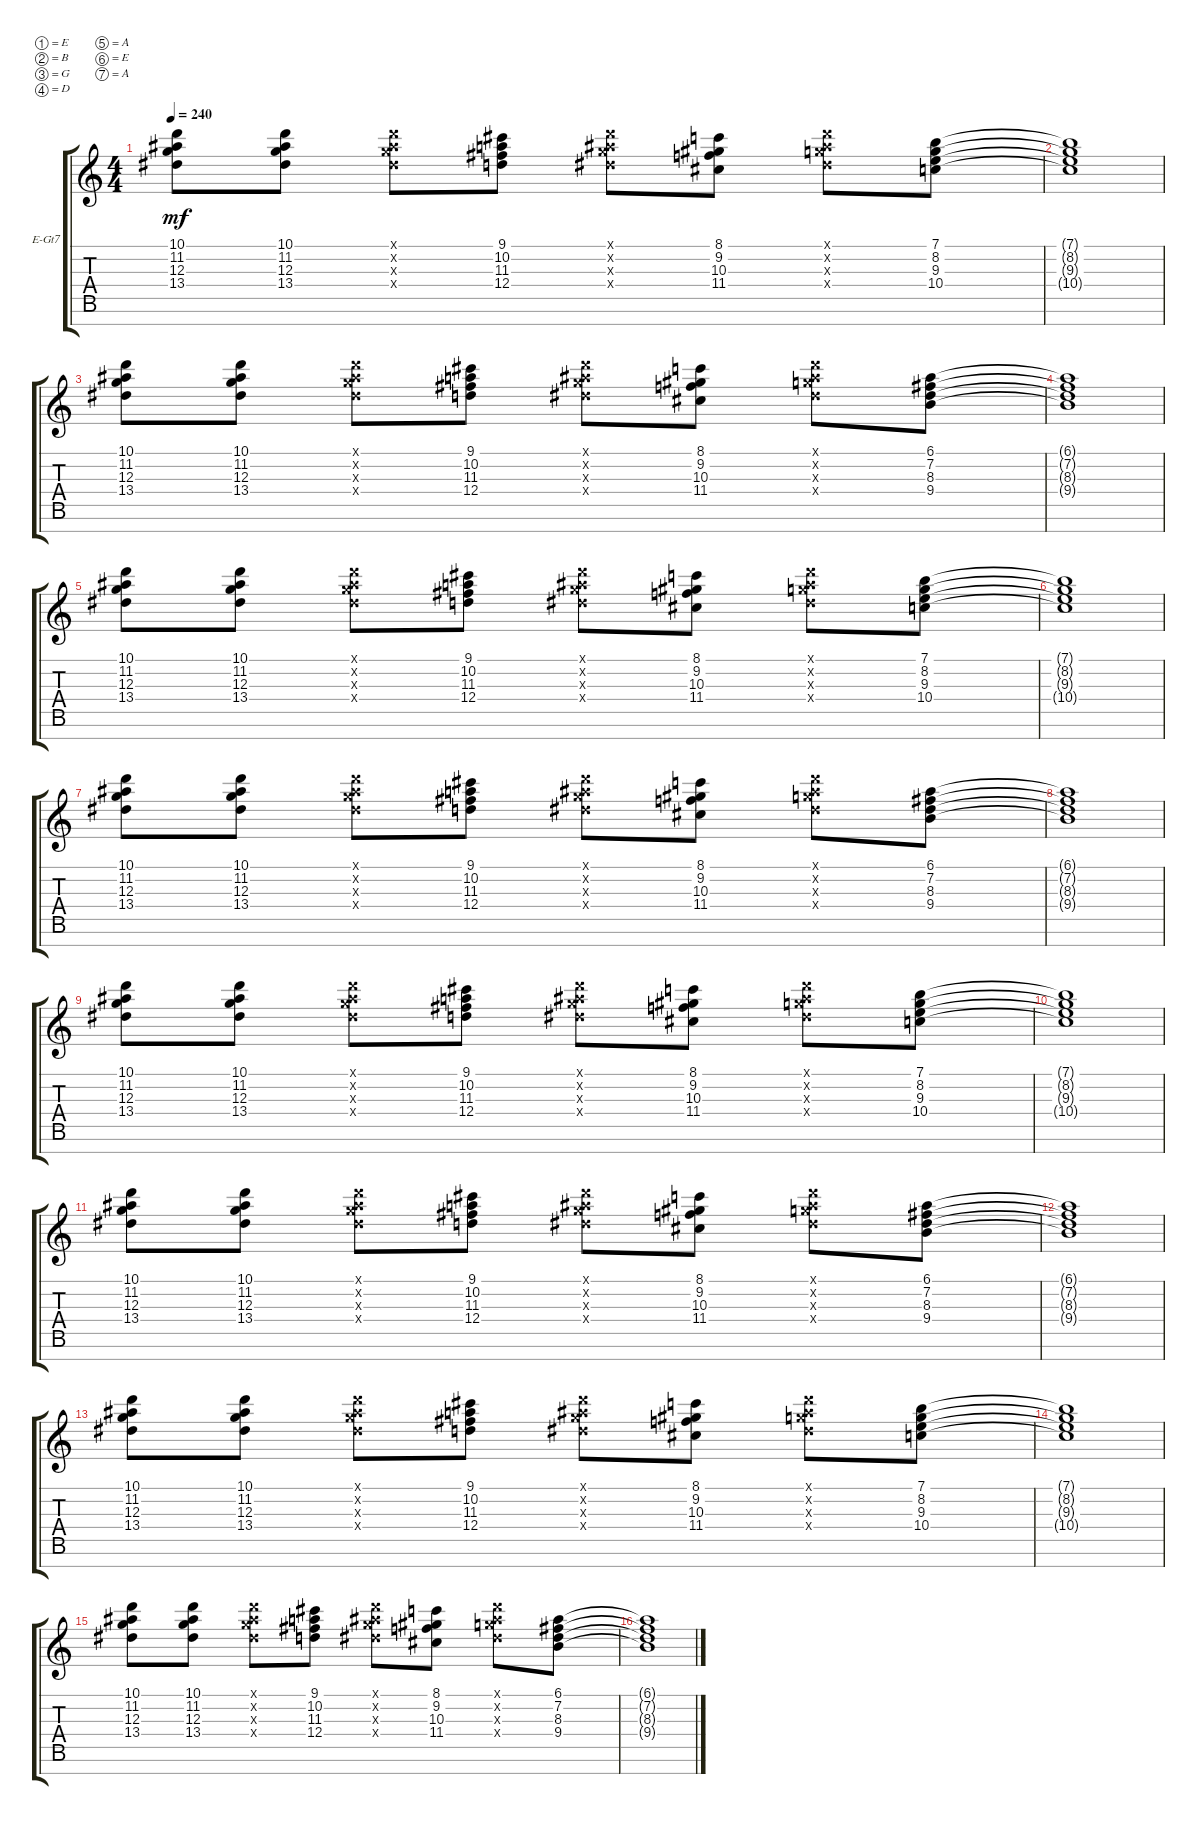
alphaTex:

\defaultSystemsLayout 4
\bracketExtendMode groupsimilarinstruments
\firstSystemTrackNameOrientation horizontal
\otherSystemsTrackNameOrientation horizontal
\track ("Electric Guitar" "E-Gt7") {instrument distortionguitar}
\staff {score tabs}
\tuning (E4 B3 G3 D3 A2 E2 A1)
\ts (4 4)
\tempo 240
\clef g2
\ks c
(13.4 12.3 11.2 10.1).8{dy mf} (13.4 12.3 11.2 10.1).8 (13.4{x} 12.3{x} 11.2{x} 10.1{x}).8 (12.4 11.3 10.2 9.1).8 (13.4{x} 12.3{x} 11.2{x} 10.1{x}).8 (11.4 10.3 9.2 8.1).8 (13.4{x} 12.3{x} 11.2{x} 10.1{x}).8 (10.4 9.3 8.2 7.1).8 |
(10.4{t} 9.3{t} 8.2{t} 7.1{t}).1 |
(13.4 12.3 11.2 10.1).8 (13.4 12.3 11.2 10.1).8 (13.4{x} 12.3{x} 11.2{x} 10.1{x}).8 (12.4 11.3 10.2 9.1).8 (13.4{x} 12.3{x} 11.2{x} 10.1{x}).8 (11.4 10.3 9.2 8.1).8 (13.4{x} 12.3{x} 11.2{x} 10.1{x}).8 (9.4 8.3 7.2 6.1).8 |
(9.4{t} 8.3{t} 7.2{t} 6.1{t}).1 |
(13.4 12.3 11.2 10.1).8 (13.4 12.3 11.2 10.1).8 (13.4{x} 12.3{x} 11.2{x} 10.1{x}).8 (12.4 11.3 10.2 9.1).8 (13.4{x} 12.3{x} 11.2{x} 10.1{x}).8 (11.4 10.3 9.2 8.1).8 (13.4{x} 12.3{x} 11.2{x} 10.1{x}).8 (10.4 9.3 8.2 7.1).8 |
(10.4{t} 9.3{t} 8.2{t} 7.1{t}).1 |
(13.4 12.3 11.2 10.1).8 (13.4 12.3 11.2 10.1).8 (13.4{x} 12.3{x} 11.2{x} 10.1{x}).8 (12.4 11.3 10.2 9.1).8 (13.4{x} 12.3{x} 11.2{x} 10.1{x}).8 (11.4 10.3 9.2 8.1).8 (13.4{x} 12.3{x} 11.2{x} 10.1{x}).8 (9.4 8.3 7.2 6.1).8 |
(9.4{t} 8.3{t} 7.2{t} 6.1{t}).1 |
(13.4 12.3 11.2 10.1).8 (13.4 12.3 11.2 10.1).8 (13.4{x} 12.3{x} 11.2{x} 10.1{x}).8 (12.4 11.3 10.2 9.1).8 (13.4{x} 12.3{x} 11.2{x} 10.1{x}).8 (11.4 10.3 9.2 8.1).8 (13.4{x} 12.3{x} 11.2{x} 10.1{x}).8 (10.4 9.3 8.2 7.1).8 |
(10.4{t} 9.3{t} 8.2{t} 7.1{t}).1 |
(13.4 12.3 11.2 10.1).8 (13.4 12.3 11.2 10.1).8 (13.4{x} 12.3{x} 11.2{x} 10.1{x}).8 (12.4 11.3 10.2 9.1).8 (13.4{x} 12.3{x} 11.2{x} 10.1{x}).8 (11.4 10.3 9.2 8.1).8 (13.4{x} 12.3{x} 11.2{x} 10.1{x}).8 (9.4 8.3 7.2 6.1).8 |
(9.4{t} 8.3{t} 7.2{t} 6.1{t}).1 |
(13.4 12.3 11.2 10.1).8 (13.4 12.3 11.2 10.1).8 (13.4{x} 12.3{x} 11.2{x} 10.1{x}).8 (12.4 11.3 10.2 9.1).8 (13.4{x} 12.3{x} 11.2{x} 10.1{x}).8 (11.4 10.3 9.2 8.1).8 (13.4{x} 12.3{x} 11.2{x} 10.1{x}).8 (10.4 9.3 8.2 7.1).8 |
(10.4{t} 9.3{t} 8.2{t} 7.1{t}).1 |
(13.4 12.3 11.2 10.1).8 (13.4 12.3 11.2 10.1).8 (13.4{x} 12.3{x} 11.2{x} 10.1{x}).8 (12.4 11.3 10.2 9.1).8 (13.4{x} 12.3{x} 11.2{x} 10.1{x}).8 (11.4 10.3 9.2 8.1).8 (13.4{x} 12.3{x} 11.2{x} 10.1{x}).8 (9.4 8.3 7.2 6.1).8 |
(9.4{t} 8.3{t} 7.2{t} 6.1{t}).1
